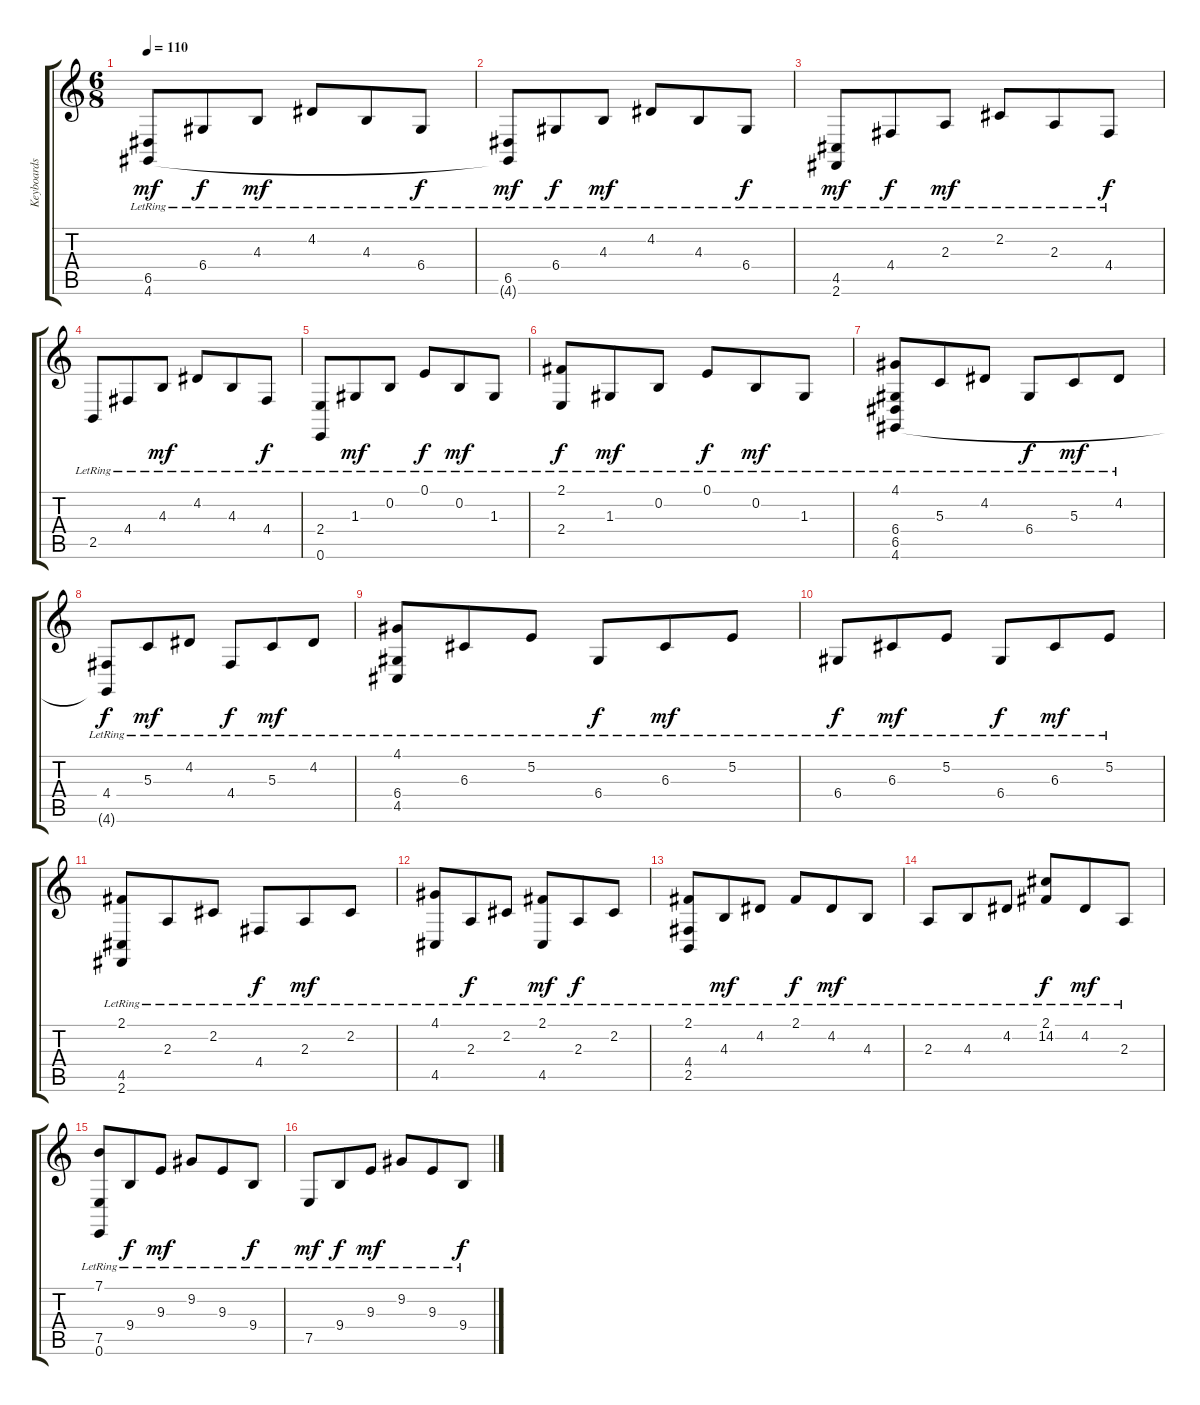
\track ("Keyboards (Derzhavin)" "Keyboards ") {instrument electricgrandpiano}
\staff {score tabs}
\tuning (E4 B3 G3 D3 A2 E2) {hide}
\ts (6 8)
\tempo 110
\clef g2
\ks c
(6.5{lr} 4.6{lr}).8{dy mf} 6.4{lr}.8{dy f} 4.3{lr}.8{dy mf} 4.2{lr}.8 4.3{lr}.8 6.4{lr}.8{dy f} |
(6.5{lr} 4.6{t}).8{dy mf} 6.4{lr}.8{dy f} 4.3{lr}.8{dy mf} 4.2{lr}.8 4.3{lr}.8 6.4{lr}.8{dy f} |
(4.5{lr} 2.6{lr}).8{dy mf} 4.4{lr}.8{dy f} 2.3{lr}.8{dy mf} 2.2{lr}.8 2.3{lr}.8 4.4{lr}.8{dy f} |
2.5{lr}.8 4.4{lr}.8 4.3{lr}.8{dy mf} 4.2{lr}.8 4.3{lr}.8 4.4{lr}.8{dy f} |
(2.4{lr} 0.6{lr}).8 1.3{lr}.8{dy mf} 0.2{lr}.8 0.1{lr}.8{dy f} 0.2{lr}.8{dy mf} 1.3{lr}.8 |
(2.1{lr} 2.4{lr}).8{dy f} 1.3{lr}.8{dy mf} 0.2{lr}.8 0.1{lr}.8{dy f} 0.2{lr}.8{dy mf} 1.3{lr}.8 |
(4.1{lr} 6.4{lr} 6.5{lr} 4.6{lr}).8 5.3{lr}.8 4.2{lr}.8 6.4{lr}.8{dy f} 5.3{lr}.8{dy mf} 4.2{lr}.8 |
(4.4{lr} 4.6{t}).8{dy f} 5.3{lr}.8{dy mf} 4.2{lr}.8 4.4{lr}.8{dy f} 5.3{lr}.8{dy mf} 4.2{lr}.8 |
(4.1{lr} 6.4{lr} 4.5{lr}).8 6.3{lr}.8 5.2{lr}.8 6.4{lr}.8{dy f} 6.3{lr}.8{dy mf} 5.2{lr}.8 |
6.4{lr}.8{dy f} 6.3{lr}.8{dy mf} 5.2{lr}.8 6.4{lr}.8{dy f} 6.3{lr}.8{dy mf} 5.2{lr}.8 |
(2.1{lr} 4.5{lr} 2.6{lr}).8 2.3{lr}.8 2.2{lr}.8 4.4{lr}.8{dy f} 2.3{lr}.8{dy mf} 2.2{lr}.8 |
(4.1{lr} 4.5{lr}).8 2.3{lr}.8{dy f} 2.2{lr}.8 (2.1{lr} 4.5{lr}).8{dy mf} 2.3{lr}.8{dy f} 2.2{lr}.8 |
(2.1{lr} 4.4{lr} 2.5{lr}).8 4.3{lr}.8{dy mf} 4.2{lr}.8 2.1{lr}.8{dy f} 4.2{lr}.8{dy mf} 4.3{lr}.8 |
2.3{lr}.8 4.3{lr}.8 4.2{lr}.8 (2.1{lr} 14.2{lr}).8{dy f} 4.2{lr}.8{dy mf} 2.3{lr}.8 |
(7.1{lr} 7.5{lr} 0.6{lr}).8 9.4{lr}.8{dy f} 9.3{lr}.8{dy mf} 9.2{lr}.8 9.3{lr}.8 9.4{lr}.8{dy f} |
7.5{lr}.8{dy mf} 9.4{lr}.8{dy f} 9.3{lr}.8{dy mf} 9.2{lr}.8 9.3{lr}.8 9.4{lr}.8{dy f}
